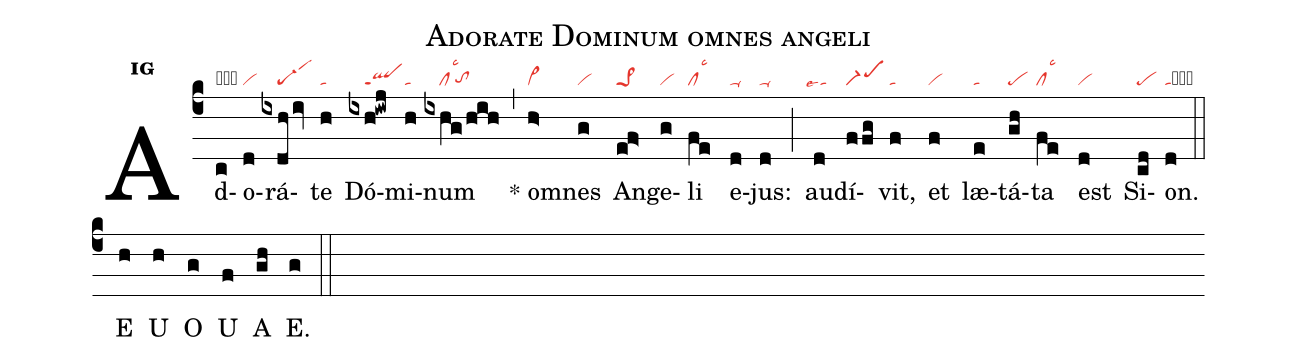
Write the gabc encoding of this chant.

name:Adorate Dominum omnes angeli;
office-part:an;
mode:1g;
nabc-lines:1;
%%
initial-style: 1;
name: Adorate Dominum omnes Angeli;
mode:1;
office-part: Antiphona;
annotation: Ant.;
annotation:i g;
nabc-lines:1;
%%
(c4) Ad(c|obta)o(d|vi)rá(ixdh/iv|////scG-1)te(h|ta) Dó(ixh!iwj|////qlppt1)mi(h|ta)num(ixhg/hih|////cllsc3`tohg) (,) <sp>*</sp> om(h>|vi>)nes(g|vi) An(ef>|pe>1)ge(g|vi)li(fe|cllsc3) e(d|ta-)jus:(d|ta-) (;) au(d|``talse4)dí(ffg|scM1)vit,(f|ta) et(f|vi) læ(e|ta)tá(gh|pe)ta(fe|cllsc3) est(d|vi) Si(cd|pe)on.(d|tacb) (::)
<eu> E(h) U(h) O(g) U(f) A(gh) E.(g) </eu> (::)
